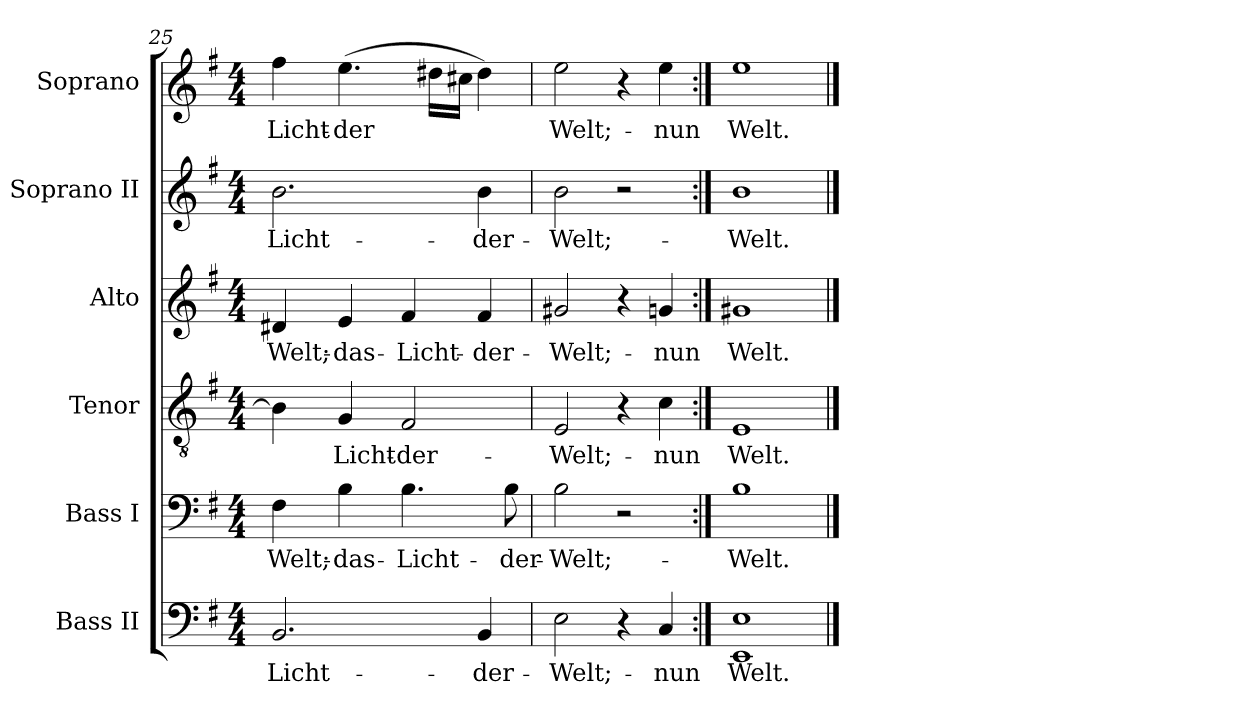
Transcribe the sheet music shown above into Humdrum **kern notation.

**kern	**text	**kern	**text	**kern	**text	**kern	**text	**kern	**text	**kern	**text
*part6	*part6	*part5	*part5	*part4	*part4	*part3	*part3	*part2	*part2	*part1	*part1
*staff6	*staff6	*staff5	*staff5	*staff4	*staff4	*staff3	*staff3	*staff2	*staff2	*staff1	*staff1
*I"Bass II	*	*I"Bass I	*	*I"Tenor	*	*I"Alto	*	*I"Soprano  II	*	*I"Soprano	*
*I'B II	*	*I'B I	*	*I'T	*	*I'A	*	*I'S II	*	*	*
*clefF4	*	*clefF4	*	*clefGv2	*	*clefG2	*	*clefG2	*	*clefG2	*
*	*	*	*	*ITrd7c12	*	*	*	*	*	*	*
*k[f#]	*	*k[f#]	*	*k[f#]	*	*k[f#]	*	*k[f#]	*	*k[f#]	*
*G:	*	*G:	*	*G:	*	*G:	*	*G:	*	*G:	*
*M4/4	*	*M4/4	*	*M4/4	*	*M4/4	*	*M4/4	*	*M4/4	*
=25	=25	=25	=25	=25	=25	=25	=25	=25	=25	=25	=25
!	!LO:LY:b:color=#000000	!	!	!	!	!	!	!	!	!	!
!	!	!	!LO:LY:b:color=#000000	!	!	!	!	!	!	!	!
!	!	!	!	!	!	!	!LO:LY:b:color=#000000	!	!	!	!
!	!	!	!	!	!	!	!	!	!LO:LY:b:color=#000000	!	!
!	!	!	!	!	!	!	!	!	!	!	!LO:LY:b:color=#000000
2.BBi/	-Licht-	4F#i\	-Welt;-	4BBi\]	.	4d#Xi/	-Welt;-	2.bi\	-Licht-	4ff#i\	-Licht-
!	!	!	!LO:LY:b:color=#000000	!	!	!	!	!	!	!	!
!	!	!	!	!	!LO:LY:b:color=#000000	!	!	!	!	!	!
!	!	!	!	!	!	!	!LO:LY:b:color=#000000	!	!	!	!
!	!	!	!	!	!	!	!	!	!	!	!LO:LY:b:color=#000000
.	.	4Bi\	-das-	4GGi/	Licht-	4ei/	-das-	.	.	(4.eei\	-der
!	!	!	!LO:LY:b:color=#000000	!	!	!	!	!	!	!	!
!	!	!	!	!	!LO:LY:b:color=#000000	!	!	!	!	!	!
!	!	!	!	!	!	!	!LO:LY:b:color=#000000	!	!	!	!
.	.	4.Bi\	-Licht-	2FF#i/	-der-	4f#i/	-Licht-	.	.	.	.
.	.	.	.	.	.	.	.	.	.	16dd#Xi\LL	.
.	.	.	.	.	.	.	.	.	.	16cc#Xi\JJ	.
!	!LO:LY:b:color=#000000	!	!	!	!	!	!	!	!	!	!
!	!	!	!	!	!	!	!LO:LY:b:color=#000000	!	!	!	!
!	!	!	!	!	!	!	!	!	!LO:LY:b:color=#000000	!	!
4BBi/	-der-	.	.	.	.	4f#i/	-der-	4bi\	-der-	4dd#i\)	.
!	!	!	!LO:LY:b:color=#000000	!	!	!	!	!	!	!	!
.	.	8Bi\	-der-	.	.	.	.	.	.	.	.
=26	=26	=26	=26	=26	=26	=26	=26	=26	=26	=26	=26
!	!LO:LY:b:color=#000000	!	!	!	!	!	!	!	!	!	!
!	!	!	!LO:LY:b:color=#000000	!	!	!	!	!	!	!	!
!	!	!	!	!	!LO:LY:b:color=#000000	!	!	!	!	!	!
!	!	!	!	!	!	!	!LO:LY:b:color=#000000	!	!	!	!
!	!	!	!	!	!	!	!	!	!LO:LY:b:color=#000000	!	!
!	!	!	!	!	!	!	!	!	!	!	!LO:LY:b:color=#000000
2Ei\	-Welt;-	2Bi\	-Welt;-	2EEi/	-Welt;-	2g#Xi/	-Welt;-	2bi\	-Welt;-	2eei\	Welt;-
4r	.	2r	.	4r	.	4r	.	2r	.	4r	.
!	!LO:LY:b:color=#000000	!	!	!	!	!	!	!	!	!	!
!	!	!	!	!	!LO:LY:b:color=#000000	!	!	!	!	!	!
!	!	!	!	!	!	!	!LO:LY:b:color=#000000	!	!	!	!
!	!	!	!	!	!	!	!	!	!	!	!LO:LY:b:color=#000000
4Ci/	-nun	.	.	4Ci\	-nun	4gni/	-nun	.	.	4eei\	-nun
=27:|!	=27:|!	=27:|!	=27:|!	=27:|!	=27:|!	=27:|!	=27:|!	=27:|!	=27:|!	=27:|!	=27:|!
!	!LO:LY:b:color=#000000	!	!	!	!	!	!	!	!	!	!
!	!	!	!LO:LY:b:color=#000000	!	!	!	!	!	!	!	!
!	!	!	!	!	!LO:LY:b:color=#000000	!	!	!	!	!	!
!	!	!	!	!	!	!	!LO:LY:b:color=#000000	!	!	!	!
!	!	!	!	!	!	!	!	!	!LO:LY:b:color=#000000	!	!
!	!	!	!	!	!	!	!	!	!	!	!LO:LY:b:color=#000000
1EEi 1Ei	Welt.	1Bi	-Welt.	1EEi	Welt.	1g#Xi	Welt.	1bi	-Welt.	1eei	Welt.
==	==	==	==	==	==	==	==	==	==	==	==
*-	*-	*-	*-	*-	*-	*-	*-	*-	*-	*-	*-
